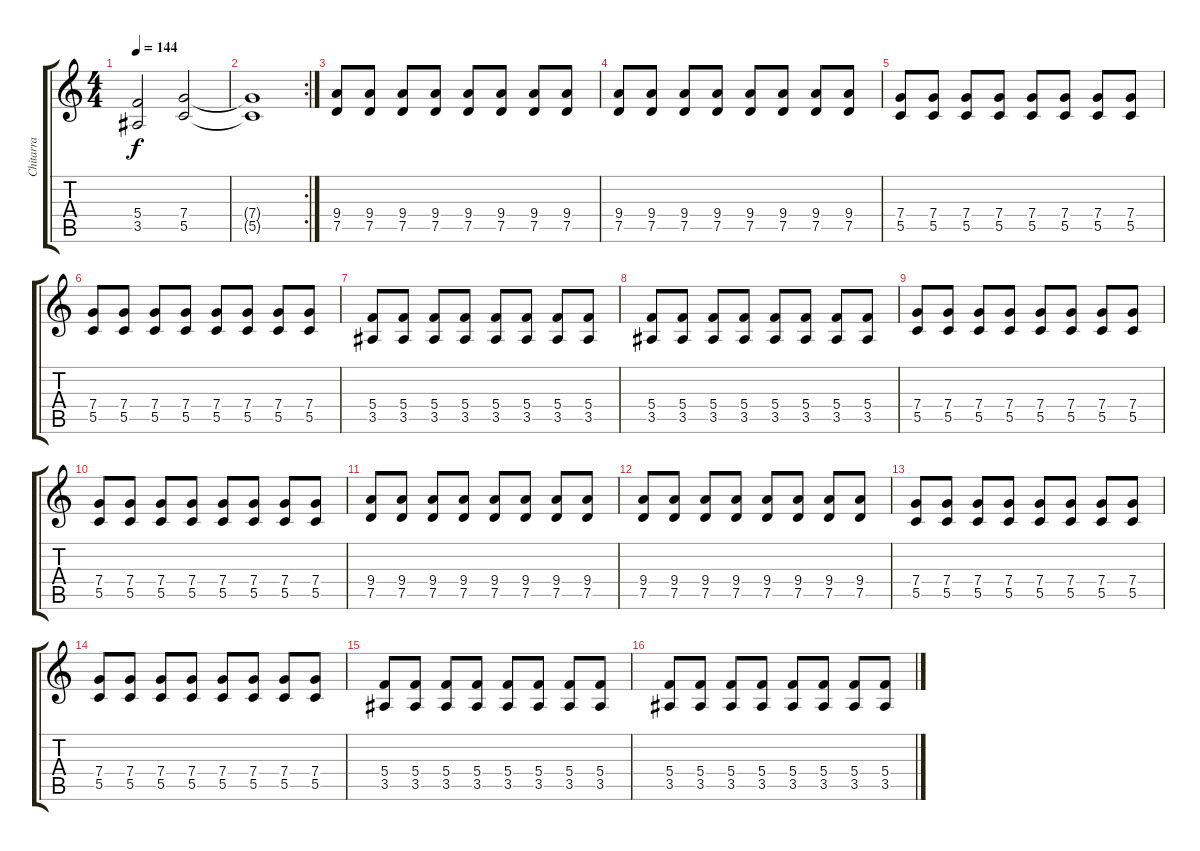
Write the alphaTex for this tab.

\track ("Chitarra" "Chitarra") {instrument overdrivenguitar}
\staff {score tabs}
\tuning (D4 A3 F3 C3 G2 D2) {hide}
\ts (4 4)
\tempo 144
\clef g2
\ks c
(5.4{t} 3.5{t}).2{dy f} (7.4 5.5).2 |
\rc 2
(7.4{t} 5.5{t}).1 |
(9.4 7.5).8 (9.4 7.5).8 (9.4 7.5).8 (9.4 7.5).8 (9.4 7.5).8 (9.4 7.5).8 (9.4 7.5).8 (9.4 7.5).8 |
(9.4 7.5).8 (9.4 7.5).8 (9.4 7.5).8 (9.4 7.5).8 (9.4 7.5).8 (9.4 7.5).8 (9.4 7.5).8 (9.4 7.5).8 |
(7.4 5.5).8 (7.4 5.5).8 (7.4 5.5).8 (7.4 5.5).8 (7.4 5.5).8 (7.4 5.5).8 (7.4 5.5).8 (7.4 5.5).8 |
(7.4 5.5).8 (7.4 5.5).8 (7.4 5.5).8 (7.4 5.5).8 (7.4 5.5).8 (7.4 5.5).8 (7.4 5.5).8 (7.4 5.5).8 |
(5.4 3.5).8 (5.4 3.5).8 (5.4 3.5).8 (5.4 3.5).8 (5.4 3.5).8 (5.4 3.5).8 (5.4 3.5).8 (5.4 3.5).8 |
(5.4 3.5).8 (5.4 3.5).8 (5.4 3.5).8 (5.4 3.5).8 (5.4 3.5).8 (5.4 3.5).8 (5.4 3.5).8 (5.4 3.5).8 |
(7.4 5.5).8 (7.4 5.5).8 (7.4 5.5).8 (7.4 5.5).8 (7.4 5.5).8 (7.4 5.5).8 (7.4 5.5).8 (7.4 5.5).8 |
(7.4 5.5).8 (7.4 5.5).8 (7.4 5.5).8 (7.4 5.5).8 (7.4 5.5).8 (7.4 5.5).8 (7.4 5.5).8 (7.4 5.5).8 |
(9.4 7.5).8 (9.4 7.5).8 (9.4 7.5).8 (9.4 7.5).8 (9.4 7.5).8 (9.4 7.5).8 (9.4 7.5).8 (9.4 7.5).8 |
(9.4 7.5).8 (9.4 7.5).8 (9.4 7.5).8 (9.4 7.5).8 (9.4 7.5).8 (9.4 7.5).8 (9.4 7.5).8 (9.4 7.5).8 |
(7.4 5.5).8 (7.4 5.5).8 (7.4 5.5).8 (7.4 5.5).8 (7.4 5.5).8 (7.4 5.5).8 (7.4 5.5).8 (7.4 5.5).8 |
(7.4 5.5).8 (7.4 5.5).8 (7.4 5.5).8 (7.4 5.5).8 (7.4 5.5).8 (7.4 5.5).8 (7.4 5.5).8 (7.4 5.5).8 |
(5.4 3.5).8 (5.4 3.5).8 (5.4 3.5).8 (5.4 3.5).8 (5.4 3.5).8 (5.4 3.5).8 (5.4 3.5).8 (5.4 3.5).8 |
(5.4 3.5).8 (5.4 3.5).8 (5.4 3.5).8 (5.4 3.5).8 (5.4 3.5).8 (5.4 3.5).8 (5.4 3.5).8 (5.4 3.5).8
